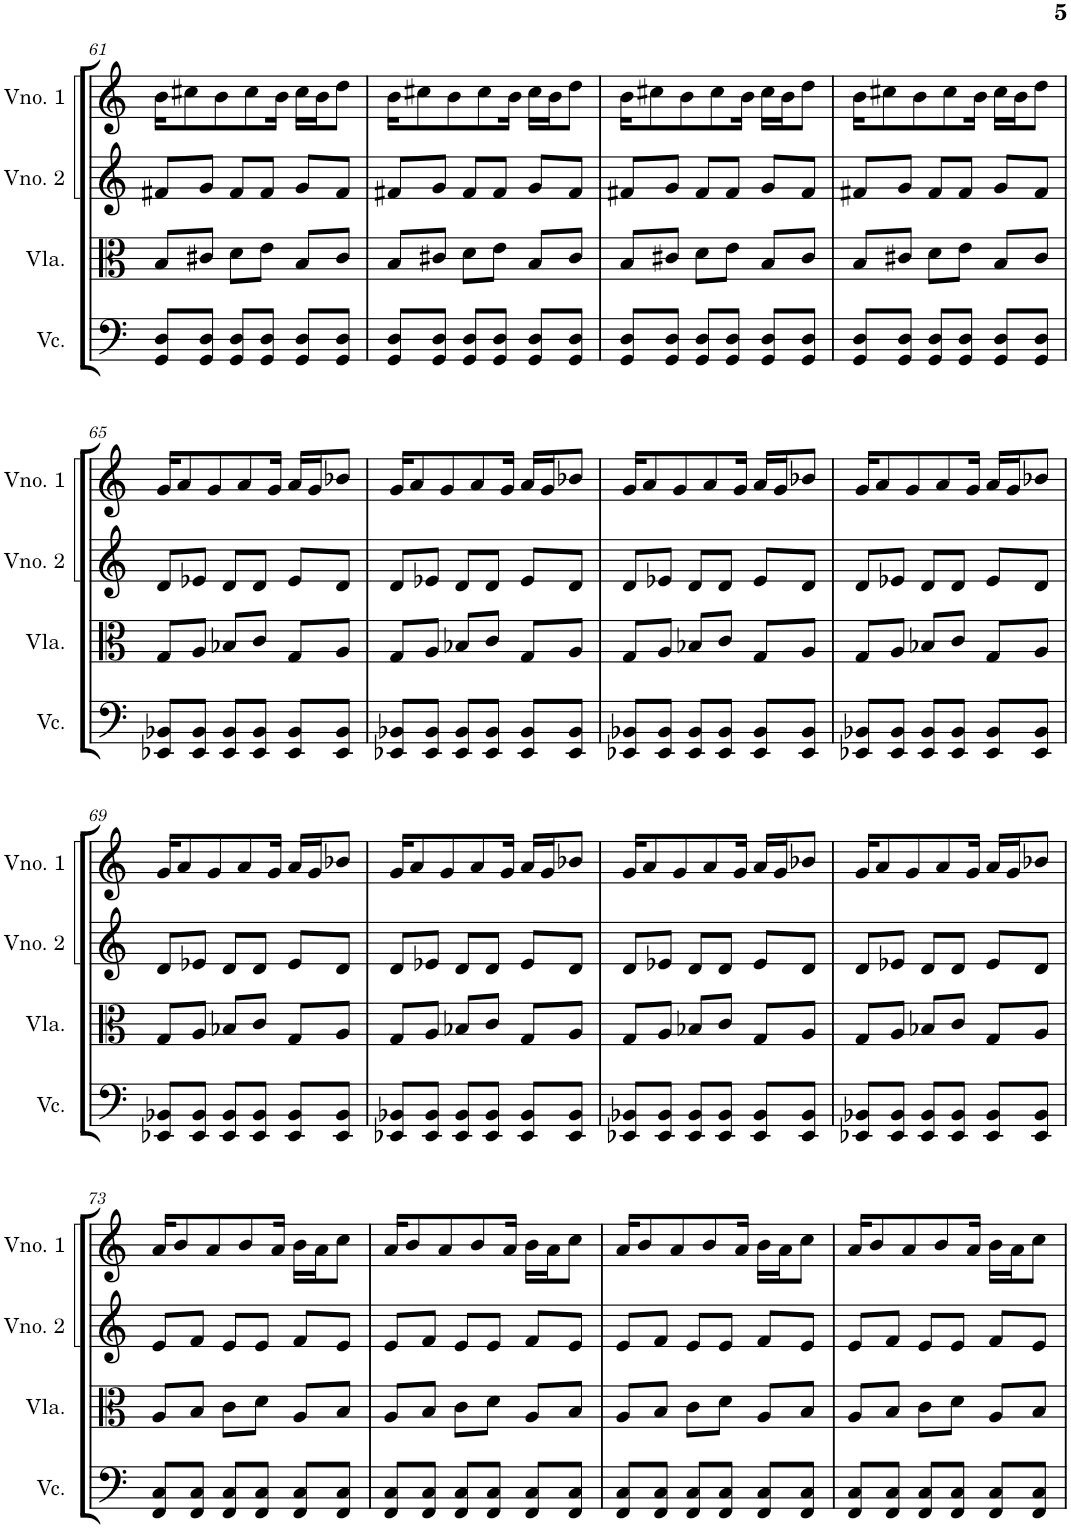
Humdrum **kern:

**kern	**kern	**kern	**kern
*part4	*part3	*part2	*part1
*staff4	*staff3	*staff2	*staff1
*I"Violoncelo	*I"Viola	*I"Violino 2	*I"Violino 1
*I'Vc.	*I'Vla.	*I'Vno. 2	*I'Vno. 1
!!LO:PB:g=z
*clefF4	*clefC3	*clefG2	*clefG2
*k[]	*k[]	*k[]	*k[]
*M3/4	*M3/4	*M3/4	*M3/4
=61	=61	=61	=61
8GG/ 8D/L	8B/L	8f#X/L	16b\KL
.	.	.	8cc#X\
8GG/ 8D/J	8c#X/J	8g/J	.
.	.	.	8b\
8GG/ 8D/L	8d\L	8f#/L	.
.	.	.	8cc#\
8GG/ 8D/J	8e\J	8f#/J	.
.	.	.	16b\Jk
8GG/ 8D/L	8B/L	8g/L	16cc#\LL
.	.	.	16b\J
8GG/ 8D/J	8c#/J	8f#/J	8dd\J
=62	=62	=62	=62
8GG/ 8D/L	8B/L	8f#X/L	16b\KL
.	.	.	8cc#X\
8GG/ 8D/J	8c#X/J	8g/J	.
.	.	.	8b\
8GG/ 8D/L	8d\L	8f#/L	.
.	.	.	8cc#\
8GG/ 8D/J	8e\J	8f#/J	.
.	.	.	16b\Jk
8GG/ 8D/L	8B/L	8g/L	16cc#\LL
.	.	.	16b\J
8GG/ 8D/J	8c#/J	8f#/J	8dd\J
=63	=63	=63	=63
8GG/ 8D/L	8B/L	8f#X/L	16b\KL
.	.	.	8cc#X\
8GG/ 8D/J	8c#X/J	8g/J	.
.	.	.	8b\
8GG/ 8D/L	8d\L	8f#/L	.
.	.	.	8cc#\
8GG/ 8D/J	8e\J	8f#/J	.
.	.	.	16b\Jk
8GG/ 8D/L	8B/L	8g/L	16cc#\LL
.	.	.	16b\J
8GG/ 8D/J	8c#/J	8f#/J	8dd\J
=64	=64	=64	=64
8GG/ 8D/L	8B/L	8f#X/L	16b\KL
.	.	.	8cc#X\
8GG/ 8D/J	8c#X/J	8g/J	.
.	.	.	8b\
8GG/ 8D/L	8d\L	8f#/L	.
.	.	.	8cc#\
8GG/ 8D/J	8e\J	8f#/J	.
.	.	.	16b\Jk
8GG/ 8D/L	8B/L	8g/L	16cc#\LL
.	.	.	16b\J
8GG/ 8D/J	8c#/J	8f#/J	8dd\J
!!LO:LB:g=z
=65	=65	=65	=65
8EE-X/ 8BB-X/L	8G/L	8d/L	16g/KL
.	.	.	8a/
8EE-/ 8BB-/J	8A/J	8e-X/J	.
.	.	.	8g/
8EE-/ 8BB-/L	8B-X/L	8d/L	.
.	.	.	8a/
8EE-/ 8BB-/J	8c/J	8d/J	.
.	.	.	16g/Jk
8EE-/ 8BB-/L	8G/L	8e-/L	16a/LL
.	.	.	16g/J
8EE-/ 8BB-/J	8A/J	8d/J	8b-X/J
=66	=66	=66	=66
8EE-X/ 8BB-X/L	8G/L	8d/L	16g/KL
.	.	.	8a/
8EE-/ 8BB-/J	8A/J	8e-X/J	.
.	.	.	8g/
8EE-/ 8BB-/L	8B-X/L	8d/L	.
.	.	.	8a/
8EE-/ 8BB-/J	8c/J	8d/J	.
.	.	.	16g/Jk
8EE-/ 8BB-/L	8G/L	8e-/L	16a/LL
.	.	.	16g/J
8EE-/ 8BB-/J	8A/J	8d/J	8b-X/J
=67	=67	=67	=67
8EE-X/ 8BB-X/L	8G/L	8d/L	16g/KL
.	.	.	8a/
8EE-/ 8BB-/J	8A/J	8e-X/J	.
.	.	.	8g/
8EE-/ 8BB-/L	8B-X/L	8d/L	.
.	.	.	8a/
8EE-/ 8BB-/J	8c/J	8d/J	.
.	.	.	16g/Jk
8EE-/ 8BB-/L	8G/L	8e-/L	16a/LL
.	.	.	16g/J
8EE-/ 8BB-/J	8A/J	8d/J	8b-X/J
=68	=68	=68	=68
8EE-X/ 8BB-X/L	8G/L	8d/L	16g/KL
.	.	.	8a/
8EE-/ 8BB-/J	8A/J	8e-X/J	.
.	.	.	8g/
8EE-/ 8BB-/L	8B-X/L	8d/L	.
.	.	.	8a/
8EE-/ 8BB-/J	8c/J	8d/J	.
.	.	.	16g/Jk
8EE-/ 8BB-/L	8G/L	8e-/L	16a/LL
.	.	.	16g/J
8EE-/ 8BB-/J	8A/J	8d/J	8b-X/J
!!LO:LB:g=z
=69	=69	=69	=69
8EE-X/ 8BB-X/L	8G/L	8d/L	16g/KL
.	.	.	8a/
8EE-/ 8BB-/J	8A/J	8e-X/J	.
.	.	.	8g/
8EE-/ 8BB-/L	8B-X/L	8d/L	.
.	.	.	8a/
8EE-/ 8BB-/J	8c/J	8d/J	.
.	.	.	16g/Jk
8EE-/ 8BB-/L	8G/L	8e-/L	16a/LL
.	.	.	16g/J
8EE-/ 8BB-/J	8A/J	8d/J	8b-X/J
=70	=70	=70	=70
8EE-X/ 8BB-X/L	8G/L	8d/L	16g/KL
.	.	.	8a/
8EE-/ 8BB-/J	8A/J	8e-X/J	.
.	.	.	8g/
8EE-/ 8BB-/L	8B-X/L	8d/L	.
.	.	.	8a/
8EE-/ 8BB-/J	8c/J	8d/J	.
.	.	.	16g/Jk
8EE-/ 8BB-/L	8G/L	8e-/L	16a/LL
.	.	.	16g/J
8EE-/ 8BB-/J	8A/J	8d/J	8b-X/J
=71	=71	=71	=71
8EE-X/ 8BB-X/L	8G/L	8d/L	16g/KL
.	.	.	8a/
8EE-/ 8BB-/J	8A/J	8e-X/J	.
.	.	.	8g/
8EE-/ 8BB-/L	8B-X/L	8d/L	.
.	.	.	8a/
8EE-/ 8BB-/J	8c/J	8d/J	.
.	.	.	16g/Jk
8EE-/ 8BB-/L	8G/L	8e-/L	16a/LL
.	.	.	16g/J
8EE-/ 8BB-/J	8A/J	8d/J	8b-X/J
=72	=72	=72	=72
8EE-X/ 8BB-X/L	8G/L	8d/L	16g/KL
.	.	.	8a/
8EE-/ 8BB-/J	8A/J	8e-X/J	.
.	.	.	8g/
8EE-/ 8BB-/L	8B-X/L	8d/L	.
.	.	.	8a/
8EE-/ 8BB-/J	8c/J	8d/J	.
.	.	.	16g/Jk
8EE-/ 8BB-/L	8G/L	8e-/L	16a/LL
.	.	.	16g/J
8EE-/ 8BB-/J	8A/J	8d/J	8b-X/J
!!LO:LB:g=z
=73	=73	=73	=73
8FF/ 8C/L	8A/L	8e/L	16a/KL
.	.	.	8b/
8FF/ 8C/J	8B/J	8f/J	.
.	.	.	8a/
8FF/ 8C/L	8c\L	8e/L	.
.	.	.	8b/
8FF/ 8C/J	8d\J	8e/J	.
.	.	.	16a/Jk
8FF/ 8C/L	8A/L	8f/L	16b\LL
.	.	.	16a\J
8FF/ 8C/J	8B/J	8e/J	8cc\J
=74	=74	=74	=74
8FF/ 8C/L	8A/L	8e/L	16a/KL
.	.	.	8b/
8FF/ 8C/J	8B/J	8f/J	.
.	.	.	8a/
8FF/ 8C/L	8c\L	8e/L	.
.	.	.	8b/
8FF/ 8C/J	8d\J	8e/J	.
.	.	.	16a/Jk
8FF/ 8C/L	8A/L	8f/L	16b\LL
.	.	.	16a\J
8FF/ 8C/J	8B/J	8e/J	8cc\J
=75	=75	=75	=75
8FF/ 8C/L	8A/L	8e/L	16a/KL
.	.	.	8b/
8FF/ 8C/J	8B/J	8f/J	.
.	.	.	8a/
8FF/ 8C/L	8c\L	8e/L	.
.	.	.	8b/
8FF/ 8C/J	8d\J	8e/J	.
.	.	.	16a/Jk
8FF/ 8C/L	8A/L	8f/L	16b\LL
.	.	.	16a\J
8FF/ 8C/J	8B/J	8e/J	8cc\J
=76	=76	=76	=76
8FF/ 8C/L	8A/L	8e/L	16a/KL
.	.	.	8b/
8FF/ 8C/J	8B/J	8f/J	.
.	.	.	8a/
8FF/ 8C/L	8c\L	8e/L	.
.	.	.	8b/
8FF/ 8C/J	8d\J	8e/J	.
.	.	.	16a/Jk
8FF/ 8C/L	8A/L	8f/L	16b\LL
.	.	.	16a\J
8FF/ 8C/J	8B/J	8e/J	8cc\J
=	=	=	=
*-	*-	*-	*-
